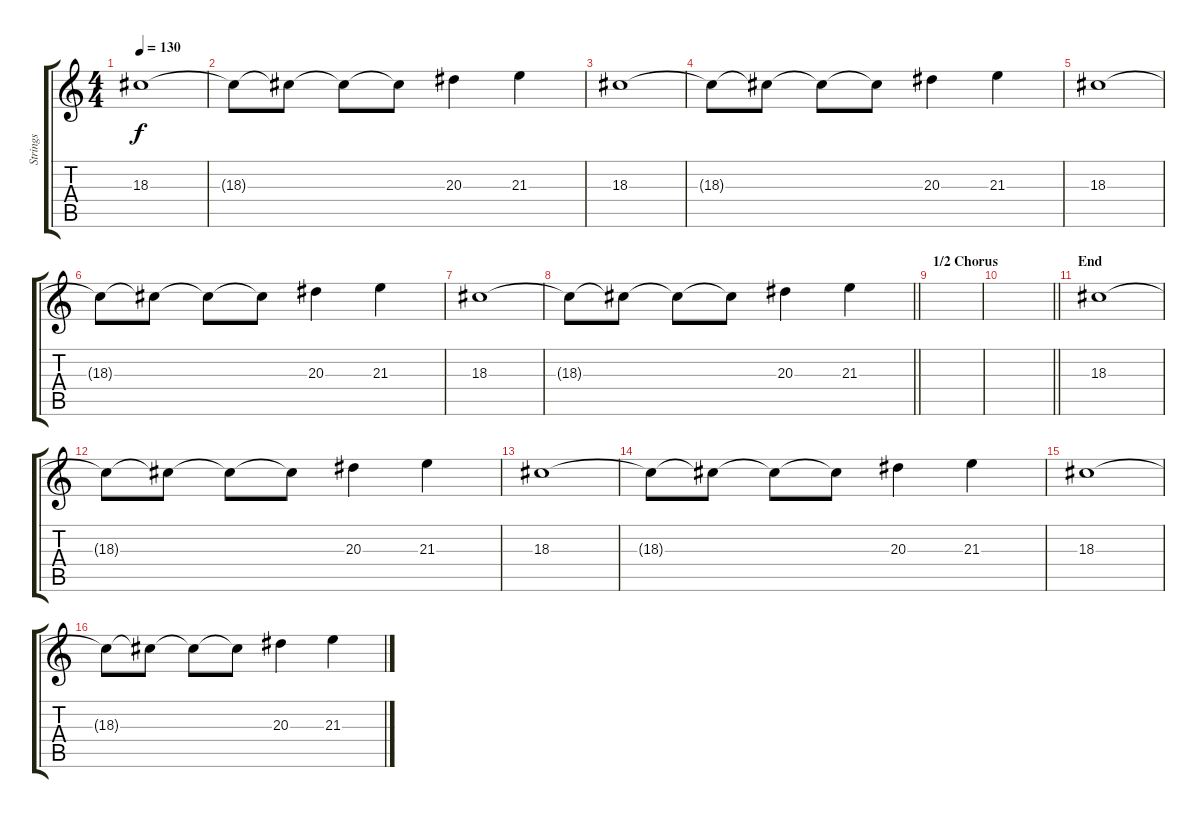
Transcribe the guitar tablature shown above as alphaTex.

\track ("Strings" "Strings") {instrument voiceoohs}
\staff {score tabs}
\tuning (E4 B3 G3 D3 A2 E2) {hide}
\ts (4 4)
\tempo 130
\clef g2
\ks c
18.3.1{dy f} |
18.3{t}.8 18.3{t}.8 18.3{t}.8 18.3{t}.8 20.3.4 21.3.4 |
18.3.1 |
18.3{t}.8 18.3{t}.8 18.3{t}.8 18.3{t}.8 20.3.4 21.3.4 |
18.3.1 |
18.3{t}.8 18.3{t}.8 18.3{t}.8 18.3{t}.8 20.3.4 21.3.4 |
18.3.1 |
\barLineRight lightlight
18.3{t}.8 18.3{t}.8 18.3{t}.8 18.3{t}.8 20.3.4 21.3.4 |
\section ("" "1/2 Chorus")
|
\barLineRight lightlight
|
\section ("" "End")
18.3.1 |
18.3{t}.8 18.3{t}.8 18.3{t}.8 18.3{t}.8 20.3.4 21.3.4 |
18.3.1 |
18.3{t}.8 18.3{t}.8 18.3{t}.8 18.3{t}.8 20.3.4 21.3.4 |
18.3.1 |
18.3{t}.8 18.3{t}.8 18.3{t}.8 18.3{t}.8 20.3.4 21.3.4
